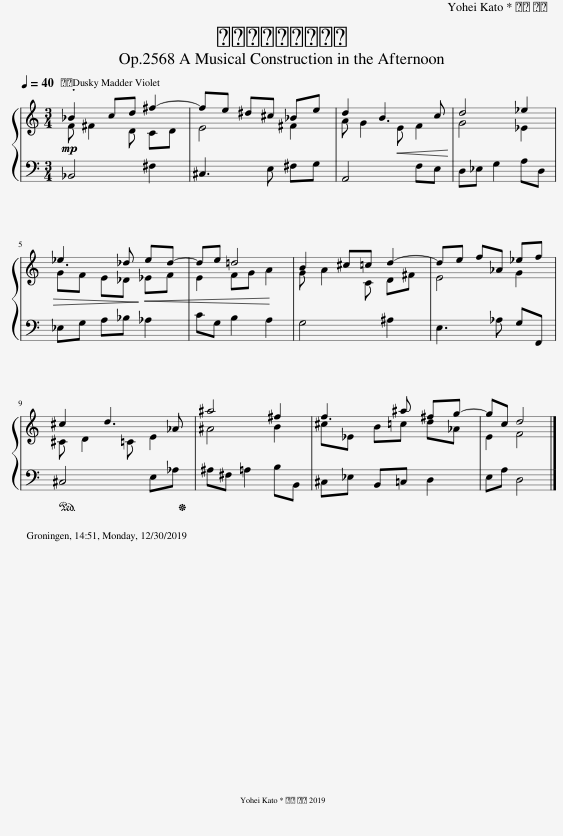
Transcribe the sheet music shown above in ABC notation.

X:1
%%score { ( 1 2 ) | 3 }
L:1/8
Q:1/4=40
M:3/4
I:linebreak $
K:C
V:1 treble
V:2 treble
V:3 bass
V:1
!mp! F ^F2 D CD | E4 ^F2 | A G2!<(! E F2!<)! | G4 _E2 |$!>(! GF E_D!<(! _EF!>)!!<)! | %5
 E2 FG A2 | G A2 C D^F | E4 G2 |$ ^C D2 =C E2 | ^A4 B2 | %10
 ^c_E B=c d_A | E2 F4 |] %12
V:2
 _B2 cd ^f2- | fe ^d^c _Be | d2 B3 c | d4 _e2 |$ _e3 _d ed- | %5
 de =d4 | B2 ^c=c d2- | de f_A _ef |$ ^c2 d3 _A | ^a4 ^f2 | %10
 f3 ^a ^fg- | gc d4 |] %12
V:3
 _B,,4 ^F,2 | ^C,3 E, ^F,G, | A,,4 F,E, | D,_E, G,2 A,D, |$ _E,G, A,_B, _A,2 | %5
 CG, B,2 A,2 | G,4 ^A,2 | E,3 _A, G,F,, |$!ped! ^C,4 E,_A,!ped-up! | ^A,^F, =A,2 B,B,, | %10
 ^C,_E, B,,=C, D,2 | E,A, D,4 |] %12
